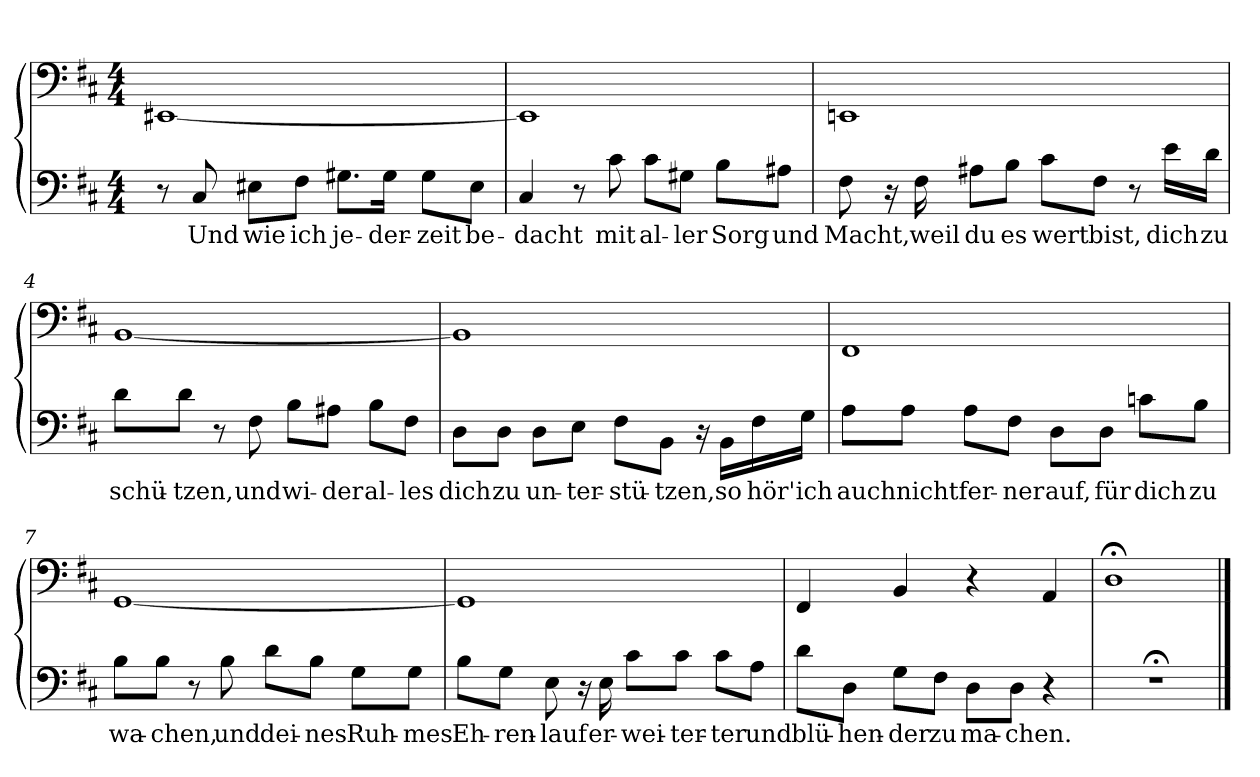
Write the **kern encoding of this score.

**kern	**text	**kern
*part1	*part1	*part1
*staff2	*staff2	*staff1
*clefF4	*	*clefF4
*k[f#c#]	*	*k[f#c#]
*b:	*	*b:
*M4/4	*	*M4/4
=1	=1	=1
8r	.	[1EE#X/
8C#/	Und	.
8E#X\L	wie	.
8F#\J	ich	.
8.G#X\L	je-	.
16G#\Jk	-der-	.
8G#\L	-zeit	.
8E#\J	be-	.
=2	=2	=2
4C#/	-dacht	1EE#/]
8r	.	.
8c#\	mit	.
8c#\L	al-	.
8G#X\J	-ler	.
8B\L	Sorg	.
8A#X\J	und	.
=3	=3	=3
8F#\	Macht,	1EEn/
16r	.	.
16F#\	weil	.
8A#X\L	du	.
8B\J	es	.
8c#\L	wert	.
8F#\J	bist,	.
8r	.	.
16e\LL	dich	.
16d\JJ	zu	.
=4	=4	=4
8d\L	schü-	[1BB/
8d\J	-tzen,	.
8r	.	.
8F#\	und	.
8B\L	wi-	.
8A#X\J	-der	.
8B\L	al-	.
8F#\J	-les	.
=5	=5	=5
8D\L	dich	1BB/]
8D\J	zu	.
8D\L	un-	.
8E\J	-ter-	.
8F#\L	-stü-	.
8BB\J	-tzen,	.
16r	.	.
16BB\LL	so	.
16F#\	hör'	.
16G\JJ	ich	.
=6	=6	=6
8A\L	auch	1FF#/
8A\J	nicht	.
8A\L	fer-	.
8F#\J	-ner	.
8D\L	auf,	.
8D\J	für	.
8cn\L	dich	.
8B\J	zu	.
=7	=7	=7
8B\L	wa-	[1GG/
8B\J	-chen,	.
8r	.	.
8B\	und	.
8d\L	dei-	.
8B\J	-nes	.
8G\L	Ruh-	.
8G\J	-mes	.
=8	=8	=8
8B\L	Eh-	1GG/]
8G\J	-ren-	.
8E\	-lauf	.
16r	.	.
16E\	er-	.
8c#\L	-wei-	.
8c#\J	-ter-	.
8c#\L	-ter	.
8A\J	und	.
=9	=9	=9
8d\L	blü-	4FF#/
8D\J	-hen-	.
8G\L	-der	4BB/
8F#\J	zu	.
8D\L	ma-	4r
8D\J	-chen.	.
4r	.	4AA/
=10	=10	=10
1r;<	.	1D;<\
==	==	==
*-	*-	*-
